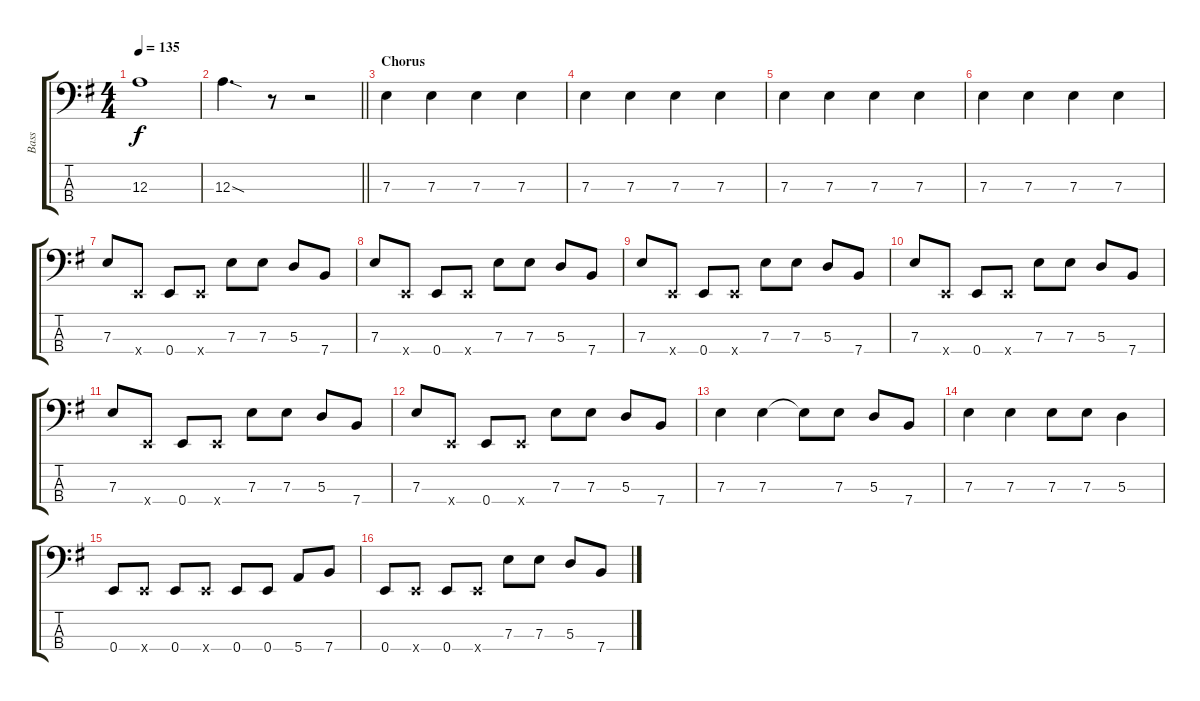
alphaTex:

\track ("Bass" "Bass") {instrument electricbassfinger}
\staff {score tabs}
\tuning (G2 D2 A1 E1) {hide}
\ts (4 4)
\tempo 135
\clef f4
\ks g
12.3.1{dy f} |
\barLineRight lightlight
12.3{sod}.4{d} r.8 r.2 |
\section ("" "Chorus")
7.3.4 7.3.4 7.3.4 7.3.4 |
7.3.4 7.3.4 7.3.4 7.3.4 |
7.3.4 7.3.4 7.3.4 7.3.4 |
7.3.4 7.3.4 7.3.4 7.3.4 |
7.3.8 0.4{x}.8 0.4.8 0.4{x}.8 7.3.8 7.3.8 5.3.8 7.4.8 |
7.3.8 0.4{x}.8 0.4.8 0.4{x}.8 7.3.8 7.3.8 5.3.8 7.4.8 |
7.3.8 0.4{x}.8 0.4.8 0.4{x}.8 7.3.8 7.3.8 5.3.8 7.4.8 |
7.3.8 0.4{x}.8 0.4.8 0.4{x}.8 7.3.8 7.3.8 5.3.8 7.4.8 |
7.3.8 0.4{x}.8 0.4.8 0.4{x}.8 7.3.8 7.3.8 5.3.8 7.4.8 |
7.3.8 0.4{x}.8 0.4.8 0.4{x}.8 7.3.8 7.3.8 5.3.8 7.4.8 |
7.3.4 7.3.4 7.3{t}.8 7.3.8 5.3.8 7.4.8 |
7.3.4 7.3.4 7.3.8 7.3.8 5.3.4 |
0.4.8 0.4{x}.8 0.4.8 0.4{x}.8 0.4.8 0.4.8 5.4.8 7.4.8 |
0.4.8 0.4{x}.8 0.4.8 0.4{x}.8 7.3.8 7.3.8 5.3.8 7.4.8
